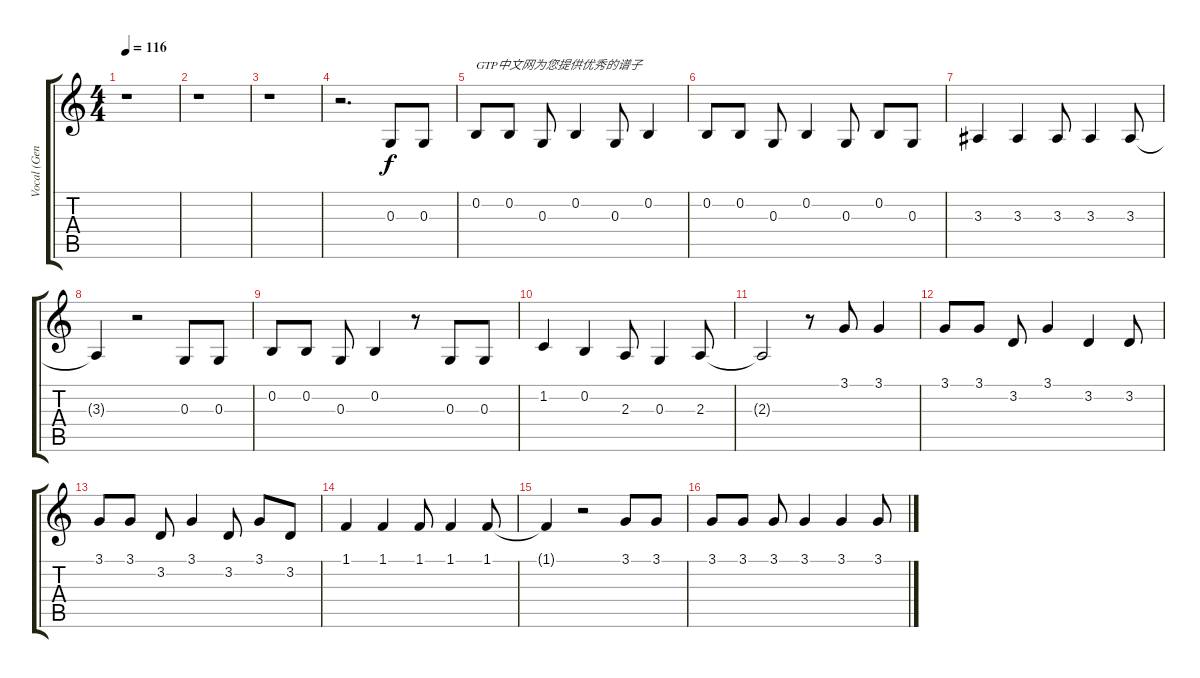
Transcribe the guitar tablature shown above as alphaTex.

\track ("Vocal (Gene)" "Vocal (Gen") {instrument lead2sawtooth}
\staff {score tabs}
\tuning (E4 B3 G3 D3 A2 E2) {hide}
\ts (4 4)
\tempo 116
\clef g2
\ks c
r.1{dy f instrument lead2sawtooth} |
r.1 |
r.1 |
r.2{d} 0.3.8 0.3.8 |
0.2.8{txt "GTP中文网为您提供优秀的谱子"} 0.2.8 0.3.8 0.2.4 0.3.8 0.2.4 |
0.2.8 0.2.8 0.3.8 0.2.4 0.3.8 0.2.8 0.3.8 |
3.3.4 3.3.4 3.3.8 3.3.4 3.3.8 |
3.3{t}.4 r.2 0.3.8 0.3.8 |
0.2.8 0.2.8 0.3.8 0.2.4 r.8 0.3.8 0.3.8 |
1.2.4 0.2.4 2.3.8 0.3.4 2.3.8 |
2.3{t}.2 r.8 3.1.8 3.1.4 |
3.1.8 3.1.8 3.2.8 3.1.4 3.2.4 3.2.8 |
3.1.8 3.1.8 3.2.8 3.1.4 3.2.8 3.1.8 3.2.8 |
1.1.4 1.1.4 1.1.8 1.1.4 1.1.8 |
1.1{t}.4 r.2 3.1.8 3.1.8 |
3.1.8 3.1.8 3.1.8 3.1.4 3.1.4 3.1.8
